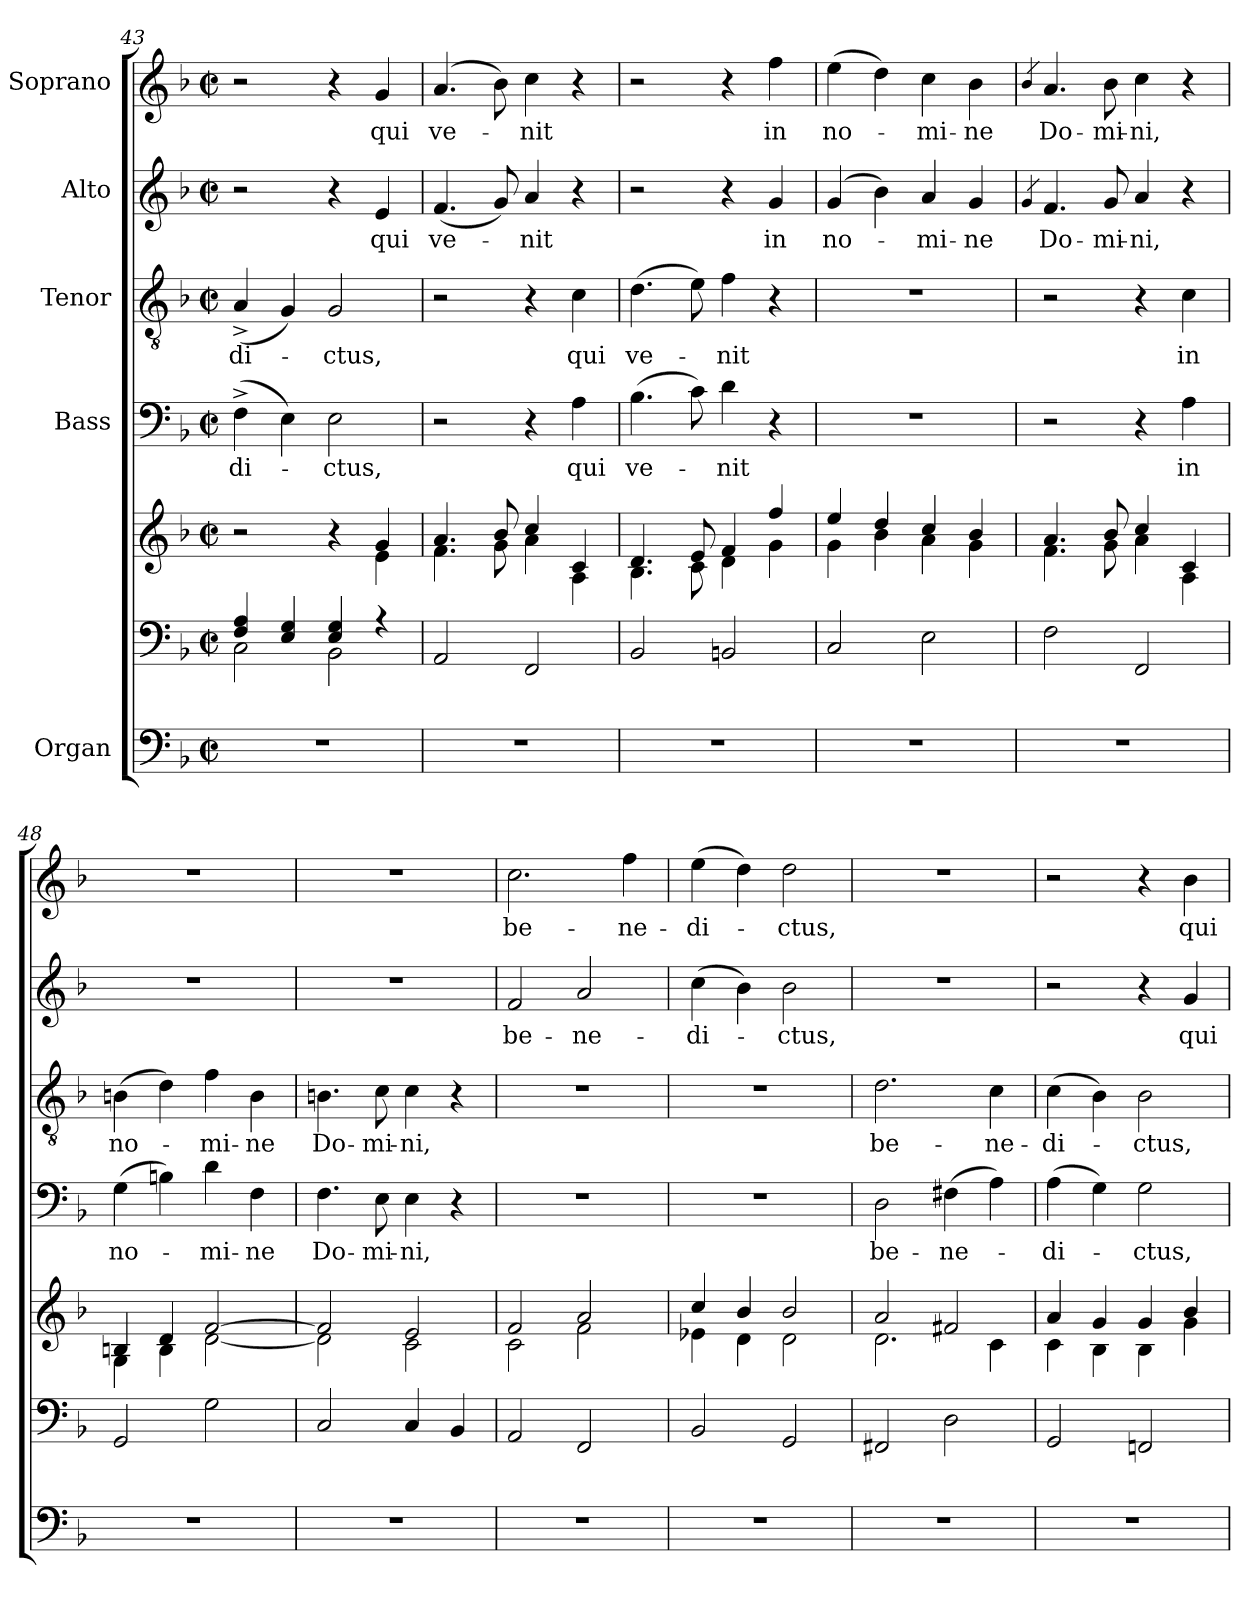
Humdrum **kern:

**kern	**kern	**kern	**kern	**text	**kern	**text	**kern	**text	**kern	**text
*part5	*part5	*part5	*part4	*part4	*part3	*part3	*part2	*part2	*part1	*part1
*staff7	*staff6	*staff5	*staff4	*staff4	*staff3	*staff3	*staff2	*staff2	*staff1	*staff1
*I"Organ	*	*	*I"Bass	*	*I"Tenor	*	*I"Alto	*	*I"Soprano	*
*clefF4	*clefF4	*clefG2	*clefF4	*	*clefGv2	*	*clefG2	*	*clefG2	*
*k[b-]	*k[b-]	*k[b-]	*k[b-]	*	*k[b-]	*	*k[b-]	*	*k[b-]	*
*M2/2	*M2/2	*M2/2	*M2/2	*	*M2/2	*	*M2/2	*	*M2/2	*
*met(c|)	*met(c|)	*met(c|)	*met(c|)	*	*met(c|)	*	*met(c|)	*	*met(c|)	*
=43	=43	=43	=43	=43	=43	=43	=43	=43	=43	=43
*	*^	*^	*	*	*	*	*	*	*	*
!	!	!	!	!	!	!LO:LY:b	!	!LO:LY:b	!	!	!	!
1r	4F/ 4A/	2C\	2r	2.ryy	(4F^\	-di-	(4A^/	-di-	2r	.	2r	.
.	4E/ 4G/	.	.	.	4E\)	.	4G/)	.	.	.	.	.
!	!	!	!	!	!	!LO:LY:b	!	!LO:LY:b	!	!	!	!
.	4E/ 4G/	2BB-\	4r	.	2E\	-ctus,	2G/	-ctus,	4r	.	4r	.
!	!	!	!	!	!	!	!	!	!	!LO:LY:b	!	!LO:LY:b
.	4r	.	4g/	4e\	.	.	.	.	4e/	qui	4g/	qui
*	*v	*v	*	*	*	*	*	*	*	*	*	*
=44	=44	=44	=44	=44	=44	=44	=44	=44	=44	=44	=44
!	!	!	!	!	!	!	!	!	!LO:LY:b	!	!LO:LY:b
1r	2AA/	4.a/	4.f\	2r	.	2r	.	(4.f/	ve-	(4.a/	ve-
.	.	8b-/	8g\	.	.	.	.	8g/)	.	8b-\)	.
!	!	!	!	!	!	!	!	!	!LO:LY:b	!	!LO:LY:b
.	2FF/	4cc/	4a\	4r	.	4r	.	4a/	-nit	4cc\	-nit
!	!	!	!	!	!LO:LY:b	!	!LO:LY:b	!	!	!	!
.	.	4c/	4A\	4A\	qui	4c\	qui	4r	.	4r	.
=45	=45	=45	=45	=45	=45	=45	=45	=45	=45	=45	=45
!	!	!	!	!	!LO:LY:b	!	!LO:LY:b	!	!	!	!
1r	2BB-/	4.d/	4.B-\	(4.B-\	ve-	(4.d\	ve-	2r	.	2r	.
.	.	8e/	8c\	8c\)	.	8e\)	.	.	.	.	.
!	!	!	!	!	!LO:LY:b	!	!LO:LY:b	!	!	!	!
.	2BBn/	4f/	4d\	4d\	-nit	4f\	-nit	4r	.	4r	.
!	!	!	!	!	!	!	!	!	!LO:LY:b	!	!LO:LY:b
.	.	4ff/	4g\	4r	.	4r	.	4g/	in	4ff\	in
=46	=46	=46	=46	=46	=46	=46	=46	=46	=46	=46	=46
!	!	!	!	!	!	!	!	!	!LO:LY:b	!	!LO:LY:b
1r	2C/	4ee/	4g\	1r	.	1r	.	(4g/	no-	(4ee\	no-
.	.	4dd/	4b-\	.	.	.	.	4b-\)	.	4dd\)	.
!	!	!	!	!	!	!	!	!	!LO:LY:b	!	!LO:LY:b
.	2E\	4cc/	4a\	.	.	.	.	4a/	-mi-	4cc\	-mi-
!	!	!	!	!	!	!	!	!	!LO:LY:b	!	!LO:LY:b
.	.	4b-/	4g\	.	.	.	.	4g/	-ne	4b-\	-ne
=47	=47	=47	=47	=47	=47	=47	=47	=47	=47	=47	=47
.	.	.	.	.	.	.	.	4qg/	.	4qb-/	.
!	!	!	!	!	!	!	!	!	!LO:LY:b	!	!LO:LY:b
1r	2F\	4.a/	4.f\	2r	.	2r	.	4.f/	Do-	4.a/	Do-
!	!	!	!	!	!	!	!	!	!LO:LY:b	!	!LO:LY:b
.	.	8b-/	8g\	.	.	.	.	8g/	-mi-	8b-\	-mi-
!	!	!	!	!	!	!	!	!	!LO:LY:b	!	!LO:LY:b
.	2FF/	4cc/	4a\	4r	.	4r	.	4a/	-ni,	4cc\	-ni,
!	!	!	!	!	!LO:LY:b	!	!LO:LY:b	!	!	!	!
.	.	4c/	4A\	4A\	in	4c\	in	4r	.	4r	.
!!LO:LB:g=z
=48	=48	=48	=48	=48	=48	=48	=48	=48	=48	=48	=48
!	!	!	!	!	!LO:LY:b	!	!LO:LY:b	!	!	!	!
1r	2GG/	4Bn/	4G\	(4G\	no-	(4Bn\	no-	1r	.	1r	.
.	.	4d/	4B\	4Bn\)	.	4d\)	.	.	.	.	.
!	!	!	!	!	!LO:LY:b	!	!LO:LY:b	!	!	!	!
.	2G\	[2f/	[2d\	4d\	-mi-	4f\	-mi-	.	.	.	.
!	!	!	!	!	!LO:LY:b	!	!LO:LY:b	!	!	!	!
.	.	.	.	4F\	-ne	4B\	-ne	.	.	.	.
=49	=49	=49	=49	=49	=49	=49	=49	=49	=49	=49	=49
!	!	!	!	!	!LO:LY:b	!	!LO:LY:b	!	!	!	!
1r	2C/	2f/]	2d\]	4.F\	Do-	4.Bn\	Do-	1r	.	1r	.
!	!	!	!	!	!LO:LY:b	!	!LO:LY:b	!	!	!	!
.	.	.	.	8E\	-mi-	8c\	-mi-	.	.	.	.
!	!	!	!	!	!LO:LY:b	!	!LO:LY:b	!	!	!	!
.	4C/	2e/	2c\	4E\	-ni,	4c\	-ni,	.	.	.	.
.	4BB-/	.	.	4r	.	4r	.	.	.	.	.
=50	=50	=50	=50	=50	=50	=50	=50	=50	=50	=50	=50
!	!	!	!	!	!	!	!	!	!LO:LY:b	!	!LO:LY:b
1r	2AA/	2f/	2c\	1r	.	1r	.	2f/	be-	2.cc\	be-
!	!	!	!	!	!	!	!	!	!LO:LY:b	!	!
.	2FF/	2a/	2f\	.	.	.	.	2a/	-ne-	.	.
!	!	!	!	!	!	!	!	!	!	!	!LO:LY:b
.	.	.	.	.	.	.	.	.	.	4ff\	-ne-
=51	=51	=51	=51	=51	=51	=51	=51	=51	=51	=51	=51
!	!	!	!	!	!	!	!	!	!LO:LY:b	!	!LO:LY:b
1r	2BB-/	4cc/	4e-X\	1r	.	1r	.	(4cc\	-di-	(4ee\	-di-
.	.	4b-/	4d\	.	.	.	.	4b-\)	.	4dd\)	.
!	!	!	!	!	!	!	!	!	!LO:LY:b	!	!LO:LY:b
.	2GG/	2b-/	2d\	.	.	.	.	2b-\	-ctus,	2dd\	-ctus,
=52	=52	=52	=52	=52	=52	=52	=52	=52	=52	=52	=52
!	!	!	!	!	!LO:LY:b	!	!LO:LY:b	!	!	!	!
1r	2FF#X/	2a/	2.d\	2D\	be-	2.d\	be-	1r	.	1r	.
!	!	!	!	!	!LO:LY:b	!	!	!	!	!	!
.	2D\	2f#X/	.	(4F#X\	-ne-	.	.	.	.	.	.
!	!	!	!	!	!	!	!LO:LY:b	!	!	!	!
.	.	.	4c\	4A\)	.	4c\	-ne-	.	.	.	.
=53	=53	=53	=53	=53	=53	=53	=53	=53	=53	=53	=53
!	!	!	!	!	!LO:LY:b	!	!LO:LY:b	!	!	!	!
1r	2GG/	4a/	4c\	(4A\	-di-	(4c\	-di-	2r	.	2r	.
.	.	4g/	4B-\	4G\)	.	4B-\)	.	.	.	.	.
!	!	!	!	!	!LO:LY:b	!	!LO:LY:b	!	!	!	!
.	2FFn/	4g/	4B-\	2G\	-ctus,	2B-\	-ctus,	4r	.	4r	.
!	!	!	!	!	!	!	!	!	!LO:LY:b	!	!LO:LY:b
.	.	4b-/	4g\	.	.	.	.	4g/	qui	4b-\	qui
*	*	*v	*v	*	*	*	*	*	*	*	*
=	=	=	=	=	=	=	=	=	=	=
*-	*-	*-	*-	*-	*-	*-	*-	*-	*-	*-
